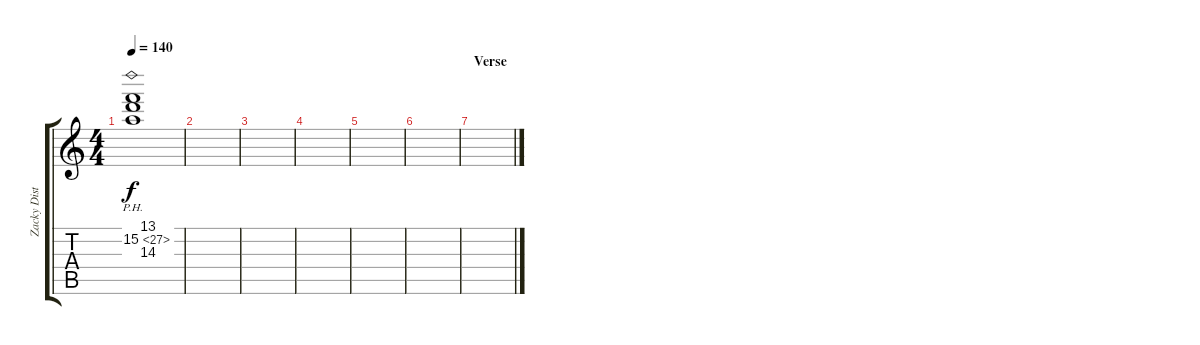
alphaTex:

\track ("Zacky Distortion" "Zacky Dist") {instrument overdrivenguitar}
\staff {score tabs}
\tuning (E4 B3 G3 D3 A2 D2) {hide}
\ts (4 4)
\tempo 140
\clef g2
\ks c
(13.1{t} 15.2{ph 12} 14.3{t}).1{dy f} |
|
|
|
|
|
\section ("" "Verse")
